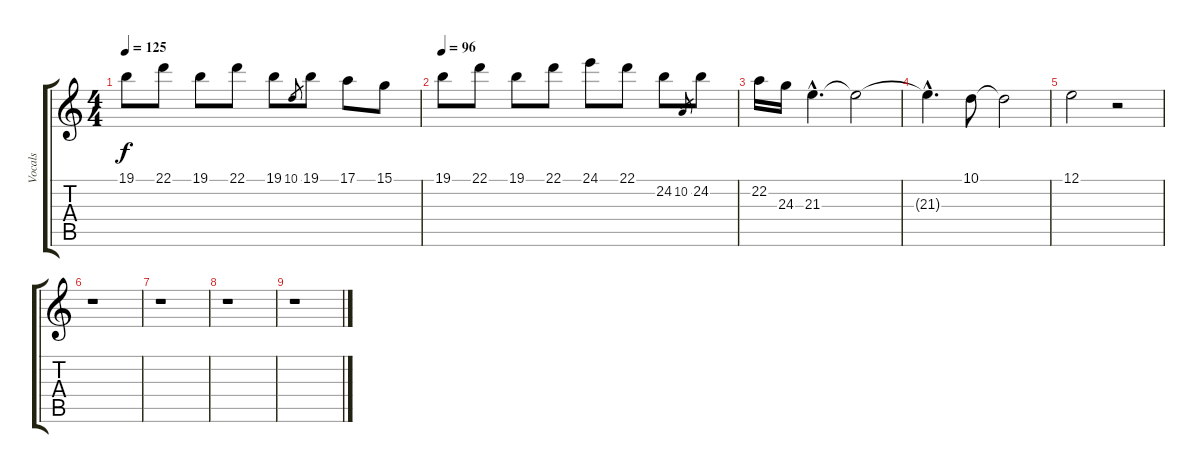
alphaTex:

\track ("Vocals" "Vocals") {instrument lead2sawtooth}
\staff {score tabs}
\tuning (E4 B3 G3 D3 A2 E2) {hide}
\ts (4 4)
\tempo 125
\clef g2
\ks c
19.1.8{dy f} 22.1.8 19.1.8 22.1.8 19.1.8 10.1.8{gr} 19.1.8 17.1.8 15.1.8 |
\tempo 96
19.1.8 22.1.8 19.1.8 22.1.8 24.1.8 22.1.8 24.2.8 10.2.8{gr} 24.2.8 |
22.2.16 24.3.16 21.3{hac}.4{d} 21.3{t}.2 |
21.3{hac t}.4{d} 10.1.8 10.1{t}.2 |
12.1.2 r.2 |
r.1 |
r.1 |
r.1 |
r.1
